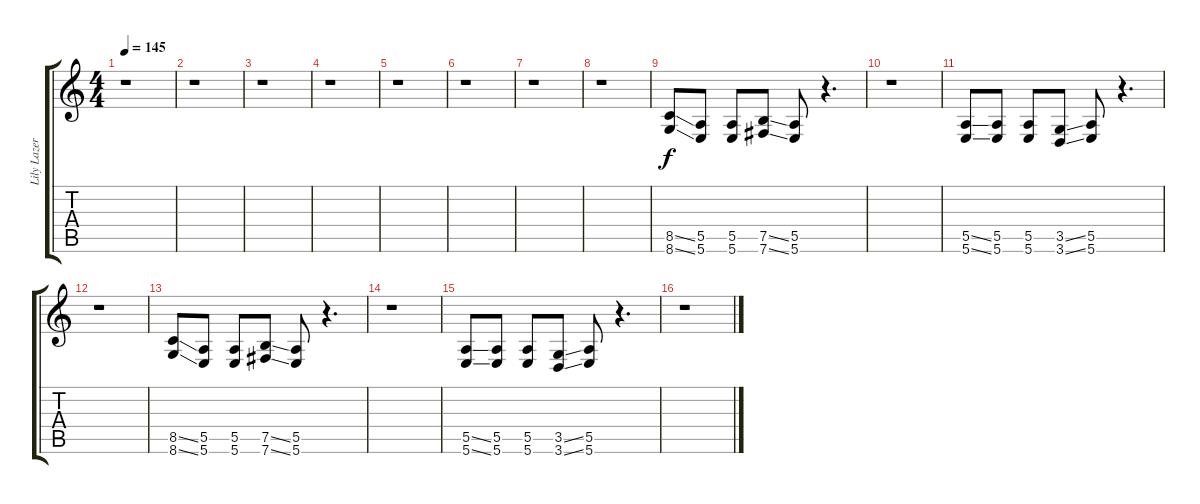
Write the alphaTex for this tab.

\track ("Lily Lazer (Guitar)" "Lily Lazer") {instrument distortionguitar}
\staff {score tabs}
\tuning (B3 Gb3 D3 A2 E2 B1) {hide}
\ts (4 4)
\tempo 145
\clef g2
\ks c
r.1{dy ff} |
r.1 |
r.1 |
r.1 |
r.1 |
r.1 |
r.1 |
r.1 |
(8.5{ss} 8.6{ss}).8{dy f} (5.5 5.6).8 (5.5 5.6).8 (7.5{ss} 7.6{ss}).8 (5.5 5.6).8 r.4{d} |
r.1 |
(5.5{ss} 5.6{ss}).8 (5.5 5.6).8 (5.5 5.6).8 (3.5{ss} 3.6{ss}).8 (5.5 5.6).8 r.4{d} |
r.1 |
(8.5{ss} 8.6{ss}).8 (5.5 5.6).8 (5.5 5.6).8 (7.5{ss} 7.6{ss}).8 (5.5 5.6).8 r.4{d} |
r.1 |
(5.5{ss} 5.6{ss}).8 (5.5 5.6).8 (5.5 5.6).8 (3.5{ss} 3.6{ss}).8 (5.5 5.6).8 r.4{d} |
r.1
